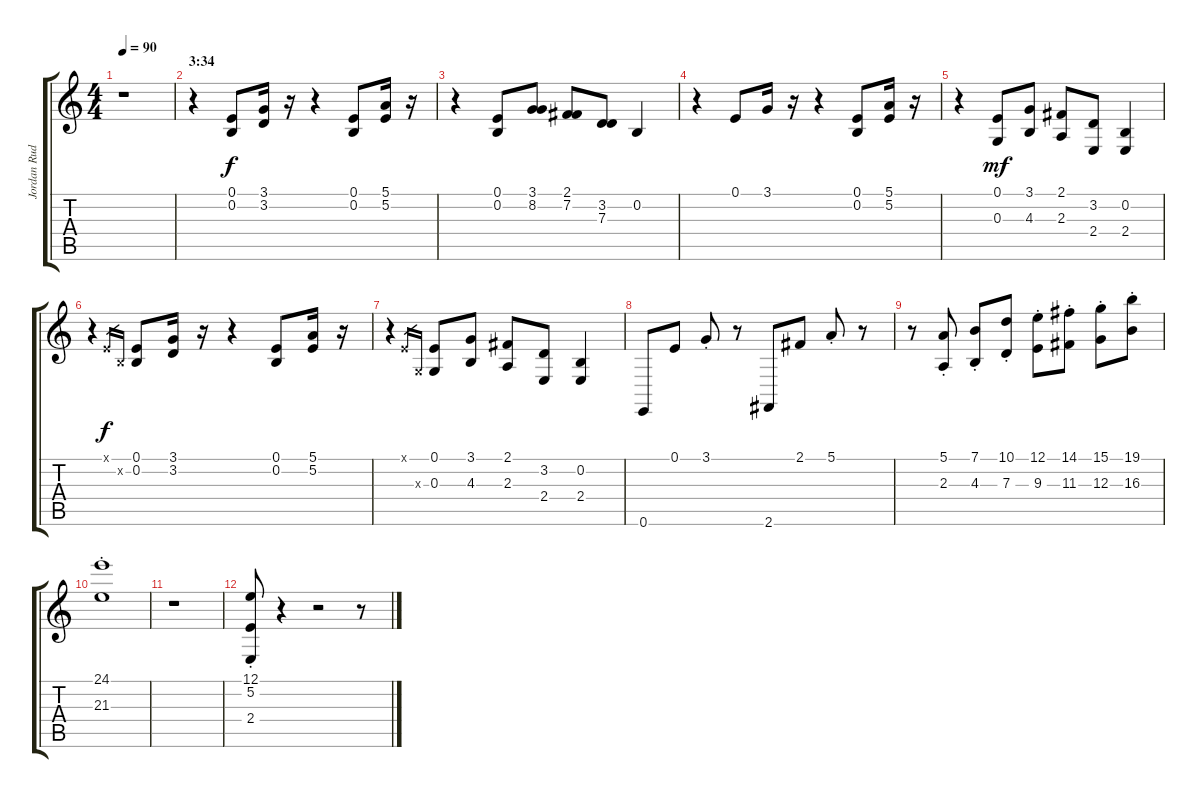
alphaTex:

\track ("Jordan Rudess (Effects)" "Jordan Rud") {instrument pad1newage}
\staff {score tabs}
\tuning (E4 B3 G3 D3 A2 E2) {hide}
\ts (4 4)
\tempo 90
\clef g2
\ks c
r.1{dy pp} |
\section ("" "3:34")
r.4 (0.1 0.2).8{dy f} (3.1 3.2).16 r.16 r.4 (0.1 0.2).8 (5.1 5.2).16 r.16 |
r.4 (0.1 0.2).8 (3.1 8.2).8 (2.1 7.2).8 (3.2 7.3).8 0.2.4 |
r.4 0.1.8 3.1.16 r.16 r.4 (0.1 0.2).8 (5.1 5.2).16 r.16 |
r.4 (0.1 0.3).8{dy mf} (3.1 4.3).8 (2.1 2.3).8 (3.2 2.4).8 (0.2 2.4).4 |
r.4 0.1{x}.16{gr dy f} 0.2{x}.16{gr} (0.1 0.2).8 (3.1 3.2).16 r.16 r.4 (0.1 0.2).8 (5.1 5.2).16 r.16 |
r.4 0.1{x}.16{gr} 0.3{x}.16{gr} (0.1 0.3).8 (3.1 4.3).8 (2.1 2.3).8 (3.2 2.4).8 (0.2 2.4).4 |
0.6.8 0.1.8 3.1{st}.8 r.8 2.6.8 2.1.8 5.1{st}.8 r.8 |
r.8 (5.1{st} 2.3).8 (7.1{st} 4.3).8 (10.1{st} 7.3).8 (12.1{st} 9.3).8 (14.1{st} 11.3).8 (15.1{st} 12.3).8 (19.1{st} 16.3).8 |
(24.1{st} 21.3{st}).1 |
r.1 |
(12.1{st} 5.2{st} 2.4{st}).8 r.4 r.2 r.8
